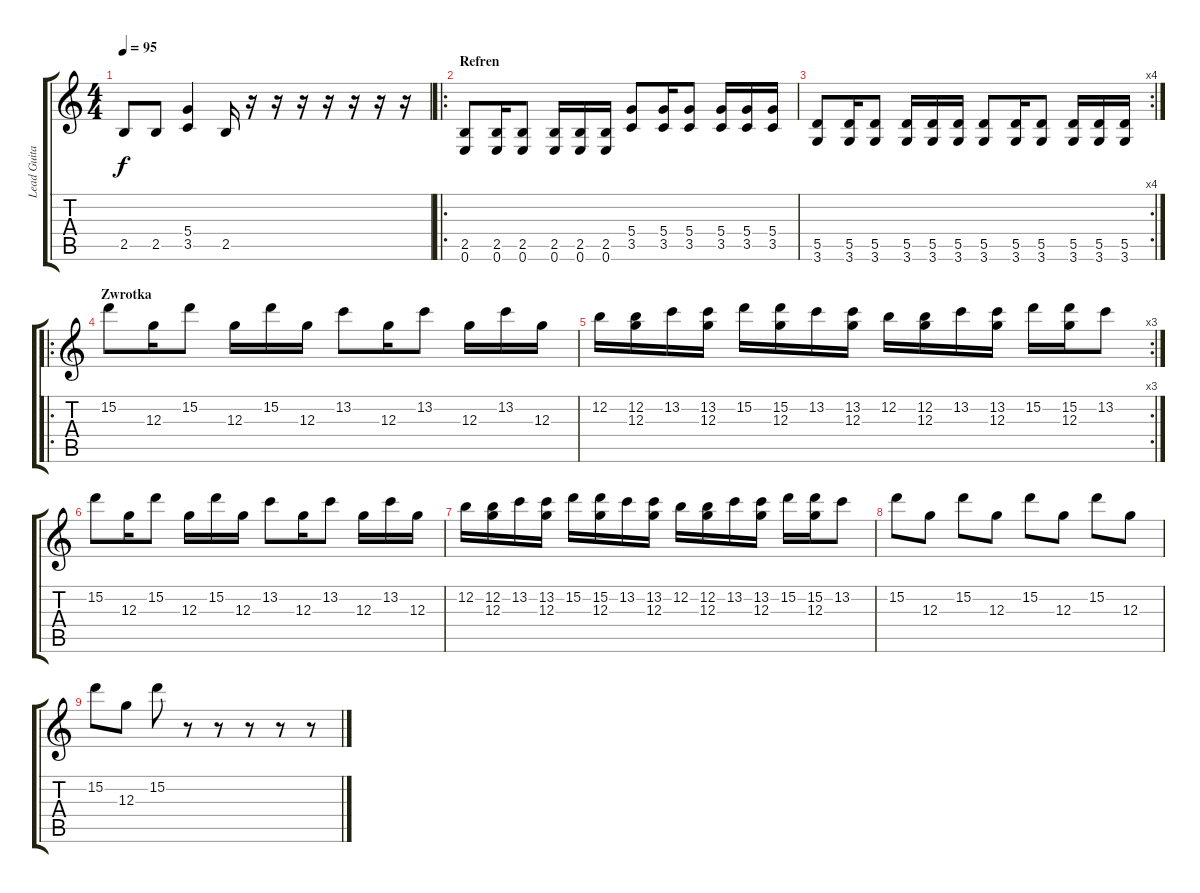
\track ("Lead Guitar" "Lead Guita") {instrument distortionguitar}
\staff {score tabs}
\tuning (E4 B3 G3 D3 A2 E2) {hide}
\ts (4 4)
\tempo 95
\clef g2
\ks c
2.5.8{dy f} 2.5.8 (5.4 3.5).4 2.5.16 r.16 r.16 r.16 r.16 r.16 r.16 r.16 |
\ro
\section ("" "Refren")
(2.5 0.6).8 (2.5 0.6).16 (2.5 0.6).8 (2.5 0.6).16 (2.5 0.6).16 (2.5 0.6).16 (5.4 3.5).8 (5.4 3.5).16 (5.4 3.5).8 (5.4 3.5).16 (5.4 3.5).16 (5.4 3.5).16 |
\rc 4
(5.5 3.6).8 (5.5 3.6).16 (5.5 3.6).8 (5.5 3.6).16 (5.5 3.6).16 (5.5 3.6).16 (5.5 3.6).8 (5.5 3.6).16 (5.5 3.6).8 (5.5 3.6).16 (5.5 3.6).16 (5.5 3.6).16 |
\ro
\section ("" "Zwrotka")
15.2.8 12.3.16 15.2.8 12.3.16 15.2.16 12.3.16 13.2.8 12.3.16 13.2.8 12.3.16 13.2.16 12.3.16 |
\rc 3
12.2.16 (12.2 12.3).16 13.2.16 (13.2 12.3).16 15.2.16 (15.2 12.3).16 13.2.16 (13.2 12.3).16 12.2.16 (12.2 12.3).16 13.2.16 (13.2 12.3).16 15.2.16 (15.2 12.3).16 13.2.8 |
15.2.8 12.3.16 15.2.8 12.3.16 15.2.16 12.3.16 13.2.8 12.3.16 13.2.8 12.3.16 13.2.16 12.3.16 |
12.2.16 (12.2 12.3).16 13.2.16 (13.2 12.3).16 15.2.16 (15.2 12.3).16 13.2.16 (13.2 12.3).16 12.2.16 (12.2 12.3).16 13.2.16 (13.2 12.3).16 15.2.16 (15.2 12.3).16 13.2.8 |
15.2.8 12.3.8 15.2.8 12.3.8 15.2.8 12.3.8 15.2.8 12.3.8 |
15.2.8 12.3.8 15.2.8 r.8 r.8 r.8 r.8 r.8
